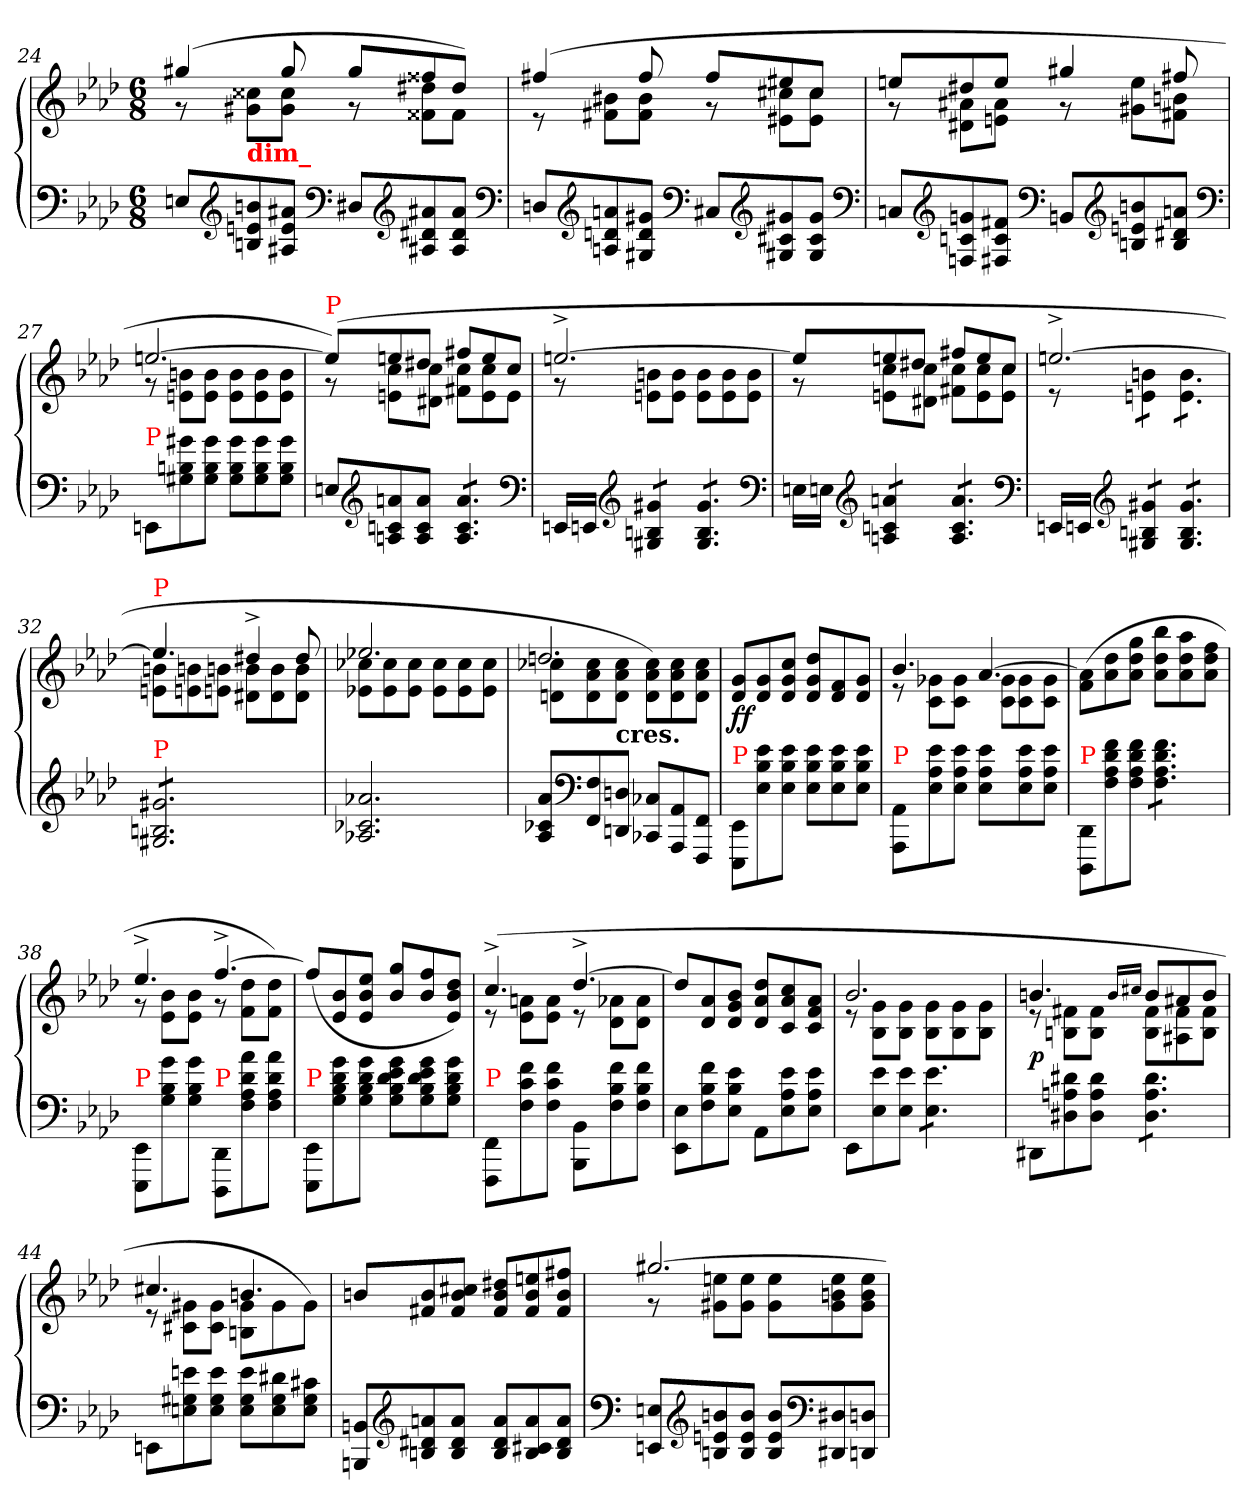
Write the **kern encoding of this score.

**kern	**kern	**dynam
*part1	*part1	*part1
*staff2	*staff1	*staff1/2
*clefF4	*clefG2	*
*k[b-e-a-d-]	*k[b-e-a-d-]	*
*A-:	*A-:	*
*M6/8	*M6/8	*
=24	=24	=24
*	*^	*
8EnL	(>4gg#X	8r	.
*clefG2	*	*	*
!	!	!LO:TX:b:B:color=red:t=dim_	!
8bn 8en 8Bn	.	8cc##X 8g#XL	.
8a#X 8e 8A#XJ	8gg#	8cc## 8g#J	.
*clefF4	*	*	*
8D#XL	8gg#L	8r	.
*clefG2	*	*	*
8a#X 8d#X 8A#X	8ff##X	8dd#X 8f##XL	.
8a# 8d# 8A#J	8dd#J)	8f##J	.
*clefF4	*	*	*
=25	=25	=25	=25
8DnL	(>4ff#X	8re	.
*clefG2	*	*	*
8an 8dn 8An	.	8b#X 8f#XL	.
8g#X 8d 8G#XJ	8ff#	8b# 8f#J	.
*clefF4	*	*	*
8C#XL	8ff#L	8rg	.
*clefG2	*	*	*
8g#X 8c#X 8G#X	8ee#X	8cc#X 8e#XL	.
8g# 8c# 8G#J	8cc#J	8cc# 8e#J	.
*clefF4	*	*	*
=26	=26	=26	=26
8CnL	8eenL	8rg	.
*clefG2	*	*	*
8gn 8cn 8Fn	8dd#X	8a#X 8d#XL	.
8f#X 8c 8F#XJ	8eeJ	8a# 8enJ	.
*clefF4	*	*	*
8BBnL	4gg#X	8rg	.
*clefG2	*	*	*
8bn 8en 8Bn	.	8ee 8g#XL	.
8an 8d# 8BJ	8ff#X	8b 8f#XJ	.
*clefF4	*	*	*
=27	=27	=27	=27
!LO:TX:a:color=red:t=P	!	!	!
8EEn/L	[2.een	8rg	.
8g#X\ 8Bn\ 8G#X\	.	8bn 8enL	.
8g#\ 8B\ 8G#\J	.	8b 8eJ	.
8g# 8B 8G#L	.	8b 8eL	.
8g# 8B 8G#	.	8b 8e	.
8g# 8B 8G#J	.	8b 8eJ	.
=28	=28	=28	=28
!	!LO:TX:a:color=red:t=P	!	!
8EnL	(>8eenL])	8rg	.
*clefG2	*	*	*
8an 8cn 8An	8ee	8cc 8enL	.
8a 8c 8AJ	8dd#XJ	8cc 8d#XJ	.
*tremolo	*	*	*
8a 8c 8AL	8ff#XL	8cc 8f#XL	.
8a 8c 8A	8ee	8cc 8e	.
8a 8c 8AJ	8ccJ	8eJ	.
*clefF4	*	*	*
=29	=29	=29	=29
16EEn	[2.een^	8rg	.
16EEnJJ	.	.	.
*clefG2	*	*	*
8g#X 8Bn 8G#XL	.	8bn 8enL	.
8g#X 8Bn 8G#XJ	.	8b 8eJ	.
*	*tremolo	*	*
8g# 8B 8G#L	.	8b 8eL	.
8g# 8B 8G#	.	8b 8e	.
8g# 8B 8G#J	.	8b 8eJ	.
*	*Xtremolo	*	*
*clefF4	*	*	*
=30	=30	=30	=30
16En	8eenL]	8rg	.
16EnJJ	.	.	.
*clefG2	*	*	*
8an 8cn 8AnL	8ee	8cc 8enL	.
8an 8cn 8AnJ	8dd#XJ	8cc 8d#XJ	.
8a 8c 8AL	8ff#XL	8cc 8f#XL	.
8a 8c 8A	8ee	8cc 8e	.
8a 8c 8AJ	8ccJ	8cc 8eJ	.
*clefF4	*	*	*
=31	=31	=31	=31
16EEn	[2.een^	8re	.
16EEnJJ	.	.	.
*clefG2	*	*	*
8g#X 8B 8G#XL	.	8bn 8enL	.
8g#X 8B 8G#XJ	.	8b 8eJ	.
*	*tremolo	*	*
8g# 8B 8G#L	.	8b 8eL	.
8g# 8B 8G#	.	8b 8e	.
8g# 8B 8G#J	.	8b 8eJ	.
=32	=32	=32	=32
!	!LO:TX:a:color=red:t=P	!	!
!LO:TX:a:color=red:t=P	!	!	!
8g#X 8Bn 8G#XL	4.een]	8bn 8enL	.
8g#X 8Bn 8G#X	.	8bn 8en	.
8g#X 8Bn 8G#X	.	8bn 8enJ	.
*	*Xtremolo	*	*
8g#X 8Bn 8G#X	4dd#X^	8b 8d#XL	.
8g#X 8Bn 8G#X	.	8b 8d#	.
8g#X 8Bn 8G#XJ	8dd#	8b 8d#J	.
*Xtremolo	*	*	*
=33	=33	=33	=33
2.a-X 2.c-X 2.A-X	2.ee-X	8cc-X 8e-XL	.
.	.	8cc- 8e-	.
.	.	8cc- 8e-J	.
*	*tremolo	*	*
.	.	8cc- 8e-L	.
.	.	8cc- 8e-	.
.	.	8cc- 8e-J	.
*	*Xtremolo	*	*
=34	=34	=34	=34
8a- 8c-X 8A-L	2.ddn	8cc-X 8dnL	.
*clefF4	*	*	*
8F 8FF	.	8cc- 8a- 8d	.
!	!	!LO:TX:c:B:t=cres.	!
8Dn 8DDnJ	.	8cc- 8a- 8dJ	.
*	*tremolo	*	*
8C-X 8CC-XL	.	8cc- 8a- 8d)L	.
8AA- 8AAA-	.	8cc- 8a- 8d)	.
8FF 8FFFJ	.	8cc- 8a- 8d)J	.
*	*Xtremolo	*	*
*	*v	*v	*
=35	=35	=35
!LO:TX:a:color=red:t=P	!	!
8EE-/ 8EEE-/L	8g 8d-L	ff
8e-\ 8B-\ 8E-\	8g 8d-	.
8e-\ 8B-\ 8E-\J	8cc 8g 8d-J	.
8e- 8B- 8E-L	8dd- 8g 8d-L	.
8e- 8B- 8E-	8f 8d-	.
8e- 8B- 8E-J	8g 8d-J	.
=36	=36	=36
*	*^	*
!LO:TX:a:color=red:t=P	!	!	!
8AA-/ 8AAA-/L	4.b-	8re	.
8e-\ 8A-\ 8E-\	.	8g-X 8cL	.
8e-\ 8A-\ 8E-\J	.	8g- 8cJ	.
8e- 8A- 8E-L	[4.a-	8g- 8cL	.
8e- 8A- 8E-	.	8g- 8c	.
8e- 8A- 8E-J	.	8g- 8cJ	.
=37	=37	=37	=37
!LO:TX:a:color=red:t=P	!	!	!
*	*v	*v	*
8DD-/ 8DDD-/L	(>8a-] 8fL	.
8f\ 8d-\ 8A-\ 8F\	8dd- 8a-	.
8f\ 8d-\ 8A-\ 8F\J	8gg 8dd- 8a-J	.
*tremolo	*	*
8f 8d- 8A- 8FL	8bb- 8dd- 8a-L	.
8f 8d- 8A- 8F	8aa- 8dd- 8a-	.
8f 8d- 8A- 8FJ	8ff 8dd- 8a-J	.
*Xtremolo	*	*
=38	=38	=38
*	*^	*
!LO:TX:a:color=red:t=P	!	!	!
8EE-/ 8EEE-/L	4.ee-^	8rg	.
8g\ 8B-\ 8G\	.	8b- 8e-L	.
8g\ 8B-\ 8G\J	.	8b- 8e-J	.
!LO:TX:a:color=red:t=P	!	!	!
8DD-/ 8DDD-/L	[4.ff^	8rg	.
8a-\ 8d-\ 8A-\ 8F\	.	8dd- 8fL	.
8a-\ 8d-\ 8A-\ 8F\J	.	8dd- 8fJ)	.
=39	=39	=39	=39
!LO:TX:a:color=red:t=P	!	!	!
*	*v	*v	*
8EE-/ 8EEE-/L	(>8ff/L]	.
8g\ 8d-\ 8B-\ 8G\	8b- 8e-	.
8g\ 8d-\ 8B-\ 8G\J	8ee- 8b- 8e-J	.
8g 8e- 8d- 8B- 8GL	8gg/ 8b-/L	.
8g 8e- 8d- 8B- 8G	8ff 8b-	.
8g 8d- 8B- 8GJ	8dd- 8b- 8e-J)	.
=40	=40	=40
*	*^	*
!LO:TX:a:color=red:t=P	!	!	!
8FF/ 8FFF/L	(>4.cc^	8re	.
8f\ 8c\ 8F\	.	8an 8e-L	.
8f\ 8c\ 8F\J	.	8a 8e-J	.
8BB- 8BBB-L	[4.dd-^	8re	.
8f 8B- 8F	.	8a-X 8d-L	.
8f 8B- 8FJ	.	8a- 8d-J	.
*	*v	*v	*
=41	=41	=41
8E- 8EE-L	8dd-L]	.
8f 8B- 8F	8a- 8d-	.
8e- 8B- 8E-J	8b- 8g 8d-J	.
8AA-L	8dd- 8a- 8d-L	.
8e- 8A- 8E-	8cc 8a- 8c	.
8e- 8A- 8E-J	8a- 8f 8cJ	.
=42	=42	=42
*	*^	*
8EE-L	2.b-	8re	.
8e- 8E-	.	8g 8B-L	.
8e- 8E-J	.	8g 8B-J	.
*tremolo	*	*	*
*	*tremolo	*	*
8e- 8E-L	.	8g 8B-L	.
8e- 8E-	.	8g 8B-	.
8e- 8E-J	.	8g 8B-J	.
*	*Xtremolo	*	*
*Xtremolo	*	*	*
=43	=43	=43	=43
8DD#XL	4.bn	8re	p
8d#X 8An 8D#X	.	8f#X 8BnL	.
8d# 8A 8D#J	.	8f# 8BJ	.
.	16qqb/LL	.	.
.	16qqcc#X/JJ	.	.
*tremolo	*	*	*
8d# 8A 8D#L	8bL	8f# 8BL	.
8d# 8A 8D#	8a#X	8f# 8A#X	.
8d# 8A 8D#J	8bJ	8f# 8BJ	.
*Xtremolo	*	*	*
=44	=44	=44	=44
8EEnL	4.cc#X	8re	.
8en 8G#X 8En	.	8g#X 8c#XL	.
8e 8G# 8EJ	.	8g# 8c#J	.
8e 8G# 8EL	4.bn	8g# 8BnL	.
8d#X 8G# 8E	.	8g#	.
8c#X 8G# 8EJ	.	8g#J)	.
*	*v	*v	*
=45	=45	=45
8BBn 8BBBnL	8bnL	.
*clefG2	*	*
8an 8d#X 8Bn	8b 8f#X	.
8a 8d# 8BJ	8cc#X 8b 8f#J	.
8a 8d# 8BL	8dd#X/ 8b/ 8f#/L	.
8a 8c#X 8B	8een 8b 8f#	.
8a 8d# 8BJ	8ff#X 8b 8f#J	.
=46	=46	=46
*clefF4	*	*
*	*^	*
8En 8EEnL	[2.gg#X	8rg	.
*clefG2	*	*	*
8bn 8en 8Bn	.	8een 8g#XL	.
8b 8e 8BJ	.	8ee 8g#J	.
8b 8e 8BL	.	8ee 8g#L	.
*clefF4	*	*	*
8D#X 8DD#X	.	8ee 8bn 8g#	.
8Dn 8DDnJ	.	8ee 8b 8g#J	.
*	*v	*v	*
=	=	=
*-	*-	*-
